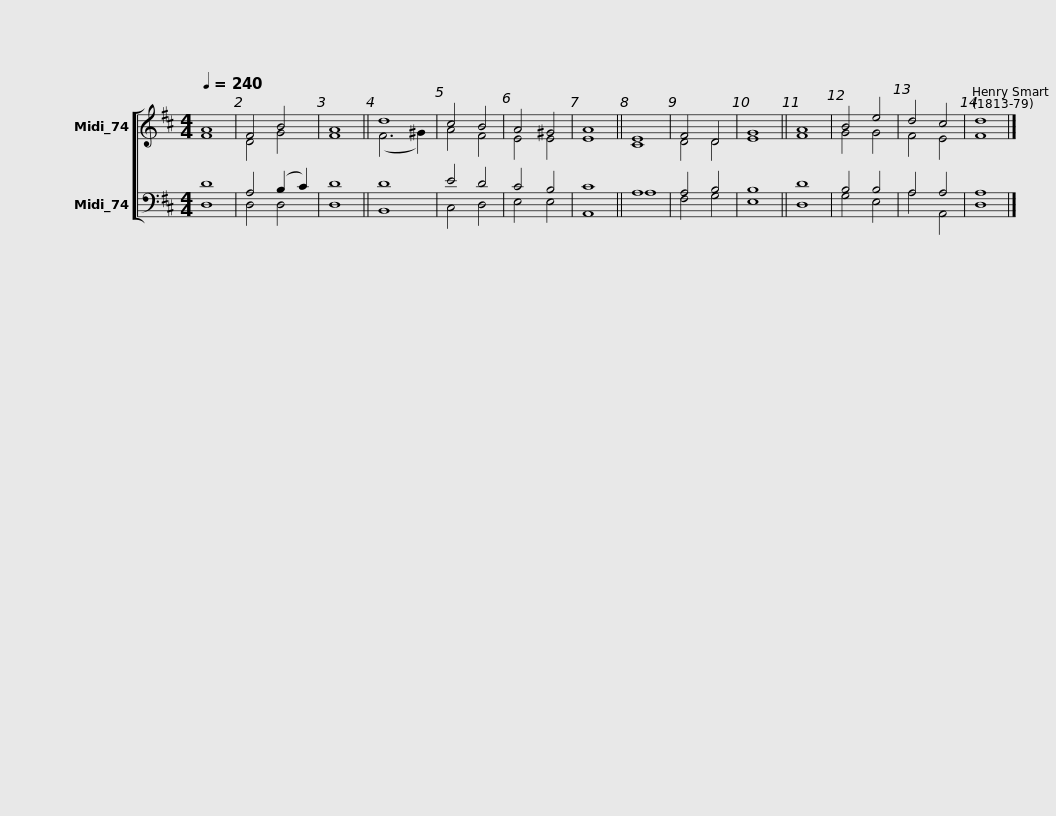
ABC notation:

X:1
%%score [ ( 1 2 ) ( 3 4 ) ]
L:1/8
Q:1/4=240
M:4/4
I:linebreak $
K:D
V:1 treble
V:2 treble
V:3 bass
V:4 bass
V:1
 A8 | F4 B4 | A8 || d8 | c4 B4 | %5
 A4 ^G4 | A8 || E8 | F4 D4 | G8 || %10
 A8 | B4 e4 | d4 c4 | d8 |] %14
V:2
 F8 | D4 G4 | F8 || (F6 ^G2) | A4 F4 | %5
 E4 E4 | E8 || C8 | D4 D4 | E8 || %10
 F8 | G4 G4 | F4 E4 | F8 |] %14
V:3
 D8 | A,4 (B,2 C2) | D8 || D8 | E4 D4 | %5
 C4 B,4 | C8 || A,8 | A,4 B,4 | B,8 || %10
 D8 | B,4 B,4 | A,4 A,4 | A,8 |] %14
V:4
 D,8 | D,4 D,4 | D,8 || B,,8 | C,4 D,4 | %5
 E,4 E,4 | A,,8 || A,8 | F,4 G,4 | E,8 || %10
 D,8 | G,4 E,4 | A,4 A,,4 | D,8 |] %14
